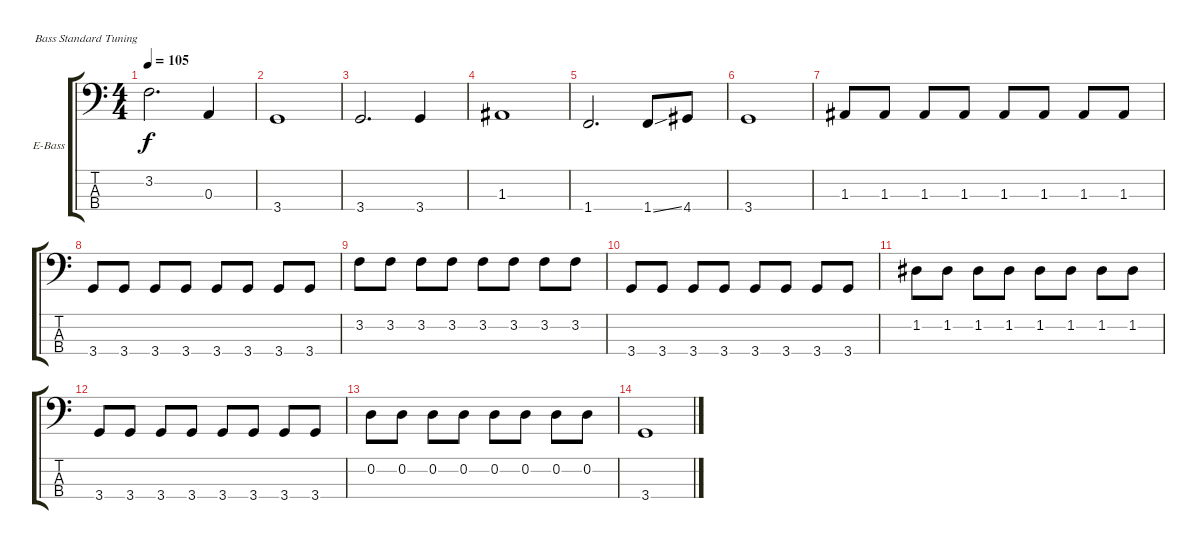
\defaultSystemsLayout 4
\bracketExtendMode groupsimilarinstruments
\firstSystemTrackNameOrientation horizontal
\otherSystemsTrackNameOrientation horizontal
\track ("Electric Bass" "E-Bass") {instrument electricbassfinger}
\staff {score tabs}
\tuning (G2 D2 A1 E1)
\ts (4 4)
\tempo 105
\clef f4
\scale
0.333333
\ks c
3.2.2{d dy f} 0.3.4 |
\scale
0.333333 3.4.1 |
\scale
0.333333 3.4.2{d} 3.4.4 |
\scale
0.333333 1.3.1 |
\scale
0.333333 1.4.2{d} 1.4{ss}.8 4.4.8 |
\scale
0.333333 3.4.1 |
\scale
0.333333 1.3.8 1.3.8 1.3.8 1.3.8 1.3.8 1.3.8 1.3.8 1.3.8 |
\scale
0.333333 3.4.8 3.4.8 3.4.8 3.4.8 3.4.8 3.4.8 3.4.8 3.4.8 |
\scale
0.333333 3.2.8 3.2.8 3.2.8 3.2.8 3.2.8 3.2.8 3.2.8 3.2.8 |
\scale
0.333333 3.4.8 3.4.8 3.4.8 3.4.8 3.4.8 3.4.8 3.4.8 3.4.8 |
\scale
0.333333 1.2.8 1.2.8 1.2.8 1.2.8 1.2.8 1.2.8 1.2.8 1.2.8 |
\scale
0.333333 3.4.8 3.4.8 3.4.8 3.4.8 3.4.8 3.4.8 3.4.8 3.4.8 |
\scale
0.333333 0.2.8 0.2.8 0.2.8 0.2.8 0.2.8 0.2.8 0.2.8 0.2.8 |
\scale
0.333333 3.4.1 |
\scale
0.333333 |
\scale
0.333333
